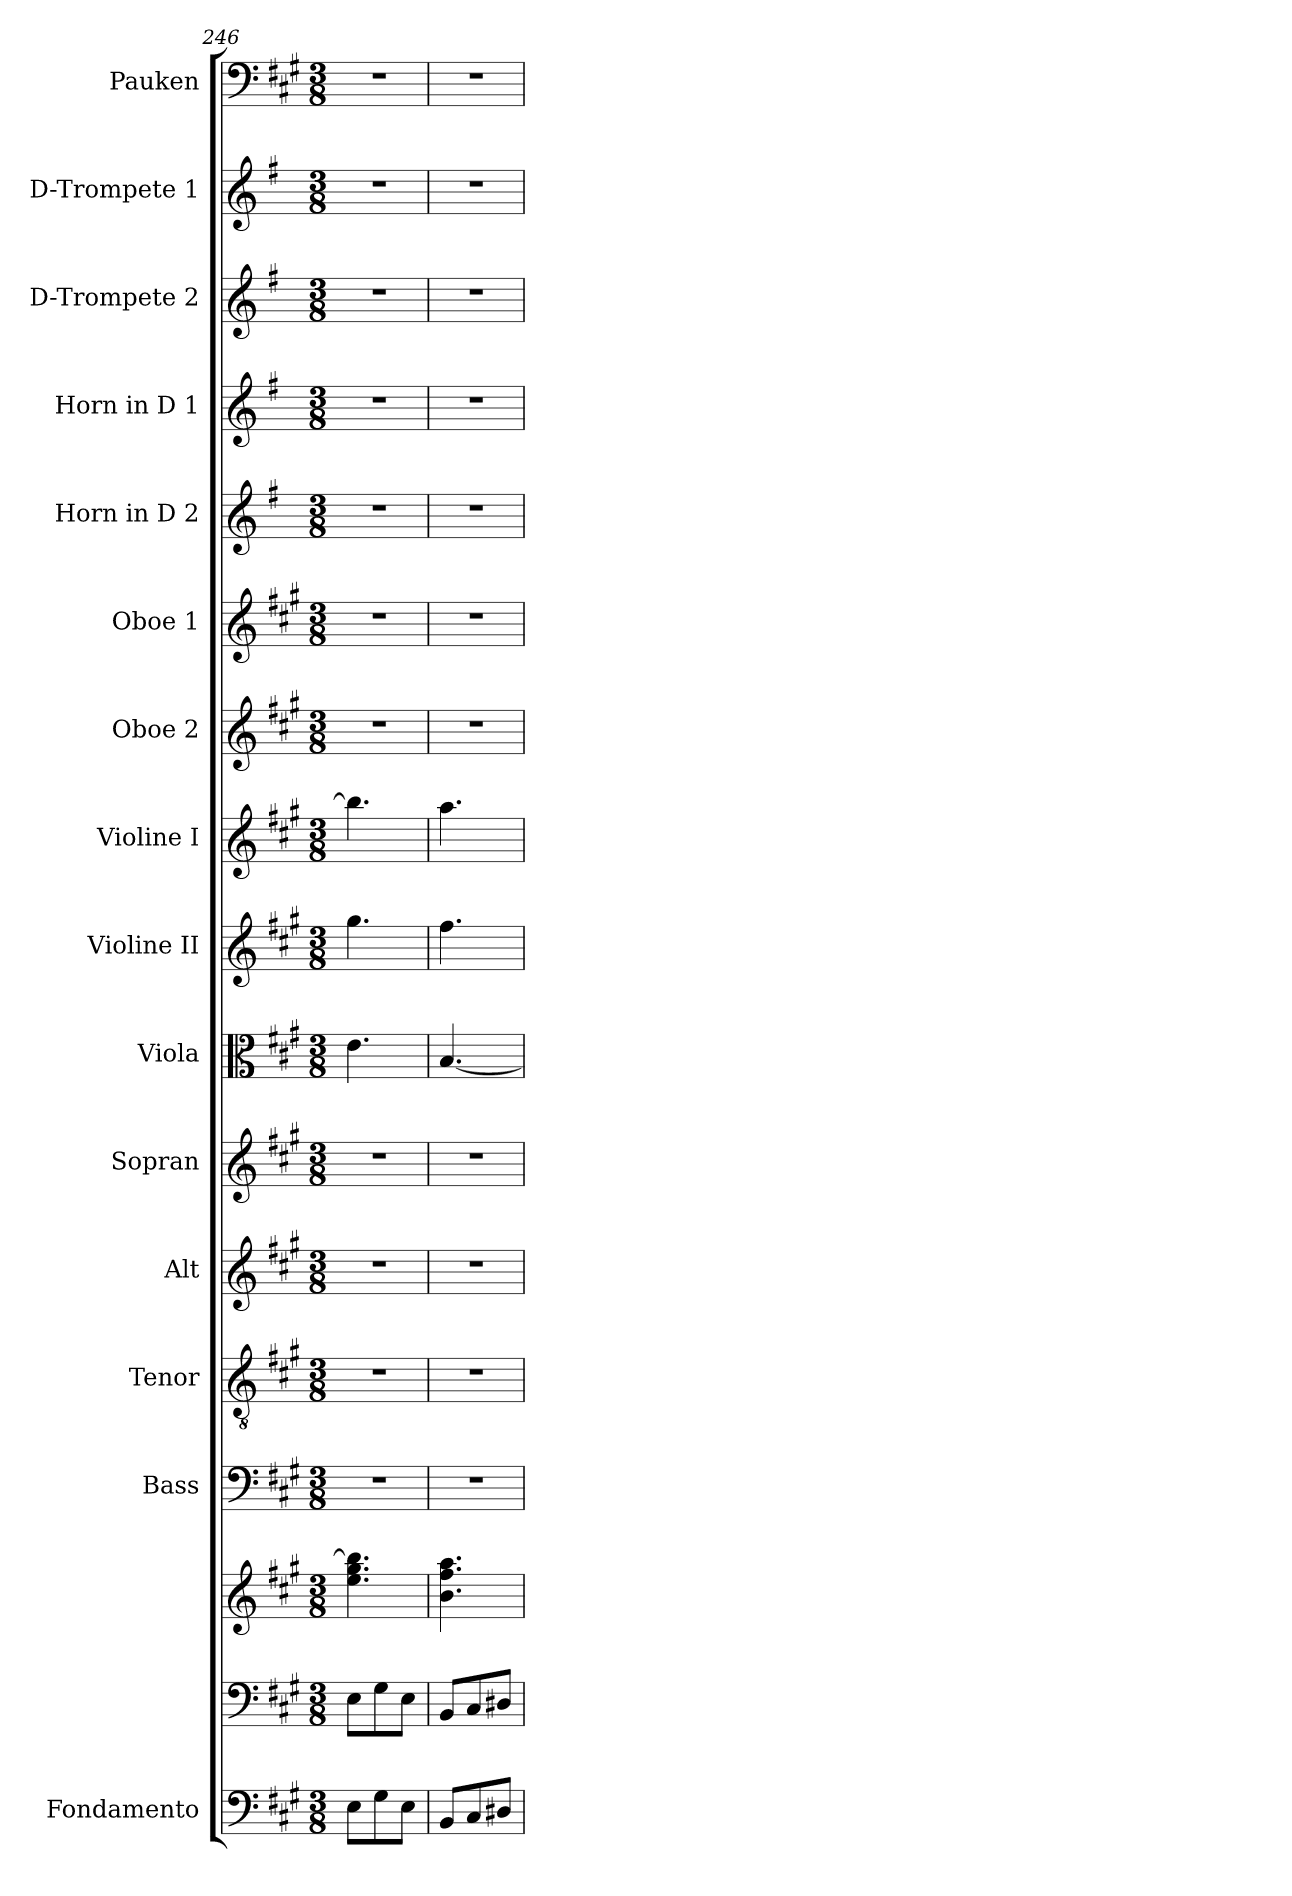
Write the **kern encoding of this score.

**kern	**kern	**kern	**kern	**kern	**kern	**kern	**kern	**kern	**kern	**kern	**kern	**kern	**kern	**kern	**kern	**kern
*part16	*part15	*part15	*part14	*part13	*part12	*part11	*part10	*part9	*part8	*part7	*part6	*part5	*part4	*part3	*part2	*part1
*staff17	*staff16	*staff15	*staff14	*staff13	*staff12	*staff11	*staff10	*staff9	*staff8	*staff7	*staff6	*staff5	*staff4	*staff3	*staff2	*staff1
*I"Fondamento	*	*	*I"Bass	*I"Tenor	*I"Alt	*I"Sopran	*I"Viola	*I"Violine II	*I"Violine I	*I"Oboe 2	*I"Oboe 1	*I"Horn in D 2	*I"Horn in D 1	*I"D-Trompete 2	*I"D-Trompete 1	*I"Pauken
*I'F.	*	*	*I'B.	*I'T.	*I'A.	*I'S.	*I'Vla.	*I'Vl. II	*I'Vl. I	*I'Ob. 2	*I'Ob. 1	*	*	*I'D Trp. 2	*I'D Trp. 1	*I'Pk.
*clefF4	*clefF4	*clefG2	*clefF4	*clefGv2	*clefG2	*clefG2	*clefC3	*clefG2	*clefG2	*clefG2	*clefG2	*clefG2	*clefG2	*clefG2	*clefG2	*clefF4
*ITrd7c12	*	*	*	*	*	*	*	*	*	*	*	*ITrd6c10	*ITrd6c10	*ITrd-1c-2	*ITrd-1c-2	*
*k[f#c#g#]	*k[f#c#g#]	*k[f#c#g#]	*k[f#c#g#]	*k[f#c#g#]	*k[f#c#g#]	*k[f#c#g#]	*k[f#c#g#]	*k[f#c#g#]	*k[f#c#g#]	*k[f#c#g#]	*k[f#c#g#]	*k[f#c#g#]	*k[f#c#g#]	*k[f#c#g#]	*k[f#c#g#]	*k[f#c#g#]
*A:	*A:	*A:	*A:	*A:	*A:	*A:	*A:	*A:	*A:	*A:	*A:	*A:	*A:	*A:	*A:	*A:
*M3/8	*M3/8	*M3/8	*M3/8	*M3/8	*M3/8	*M3/8	*M3/8	*M3/8	*M3/8	*M3/8	*M3/8	*M3/8	*M3/8	*M3/8	*M3/8	*M3/8
=246	=246	=246	=246	=246	=246	=246	=246	=246	=246	=246	=246	=246	=246	=246	=246	=246
8EE\L	8E\L	4.ee\ 4.gg#\ 4.bb\]	4.r	4.r	4.r	4.r	4.e\	4.gg#\	4.bb\]	4.r	4.r	4.r	4.r	4.r	4.r	4.r
8GG#\	8G#\	.	.	.	.	.	.	.	.	.	.	.	.	.	.	.
8EE\J	8E\J	.	.	.	.	.	.	.	.	.	.	.	.	.	.	.
=247	=247	=247	=247	=247	=247	=247	=247	=247	=247	=247	=247	=247	=247	=247	=247	=247
8BBB/L	8BB/L	4.b\ 4.ff#\ 4.aa\	4.r	4.r	4.r	4.r	[4.B/	4.ff#\	4.aa\	4.r	4.r	4.r	4.r	4.r	4.r	4.r
8CC#/	8C#/	.	.	.	.	.	.	.	.	.	.	.	.	.	.	.
8DD#X/J	8D#X/J	.	.	.	.	.	.	.	.	.	.	.	.	.	.	.
=	=	=	=	=	=	=	=	=	=	=	=	=	=	=	=	=
*-	*-	*-	*-	*-	*-	*-	*-	*-	*-	*-	*-	*-	*-	*-	*-	*-
